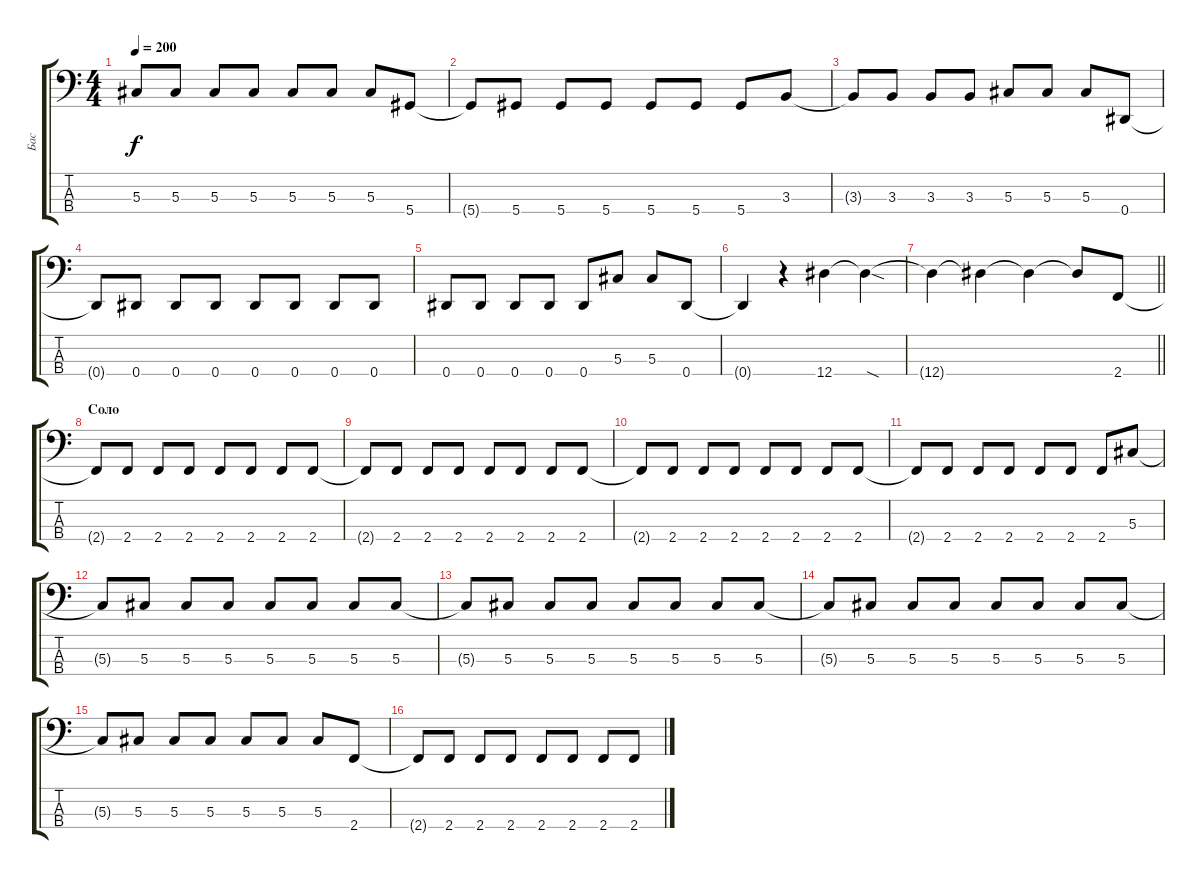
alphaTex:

\track ("Бас" "Бас") {instrument electricbassfinger}
\staff {score tabs}
\tuning (Gb2 Db2 Ab1 Eb1) {hide}
\ts (4 4)
\tempo 200
\clef f4
\ks c
5.3{t}.8{dy f} 5.3.8 5.3.8 5.3.8 5.3.8 5.3.8 5.3.8 5.4.8 |
5.4{t}.8 5.4.8 5.4.8 5.4.8 5.4.8 5.4.8 5.4.8 3.3.8 |
3.3{t}.8 3.3.8 3.3.8 3.3.8 5.3.8 5.3.8 5.3.8 0.4.8 |
0.4{t}.8 0.4.8 0.4.8 0.4.8 0.4.8 0.4.8 0.4.8 0.4.8 |
0.4.8 0.4.8 0.4.8 0.4.8 0.4.8 5.3.8 5.3.8 0.4.8 |
0.4{t}.4 r.4 12.4.4 12.4{sod t}.4 |
\barLineRight lightlight
12.4{t}.4 12.4{t}.4 12.4{t}.4 12.4{t}.8 2.4.8 |
\section ("" "Соло")
2.4{t}.8 2.4.8 2.4.8 2.4.8 2.4.8 2.4.8 2.4.8 2.4.8 |
2.4{t}.8 2.4.8 2.4.8 2.4.8 2.4.8 2.4.8 2.4.8 2.4.8 |
2.4{t}.8 2.4.8 2.4.8 2.4.8 2.4.8 2.4.8 2.4.8 2.4.8 |
2.4{t}.8 2.4.8 2.4.8 2.4.8 2.4.8 2.4.8 2.4.8 5.3.8 |
5.3{t}.8 5.3.8 5.3.8 5.3.8 5.3.8 5.3.8 5.3.8 5.3.8 |
5.3{t}.8 5.3.8 5.3.8 5.3.8 5.3.8 5.3.8 5.3.8 5.3.8 |
5.3{t}.8 5.3.8 5.3.8 5.3.8 5.3.8 5.3.8 5.3.8 5.3.8 |
5.3{t}.8 5.3.8 5.3.8 5.3.8 5.3.8 5.3.8 5.3.8 2.4.8 |
2.4{t}.8 2.4.8 2.4.8 2.4.8 2.4.8 2.4.8 2.4.8 2.4.8
